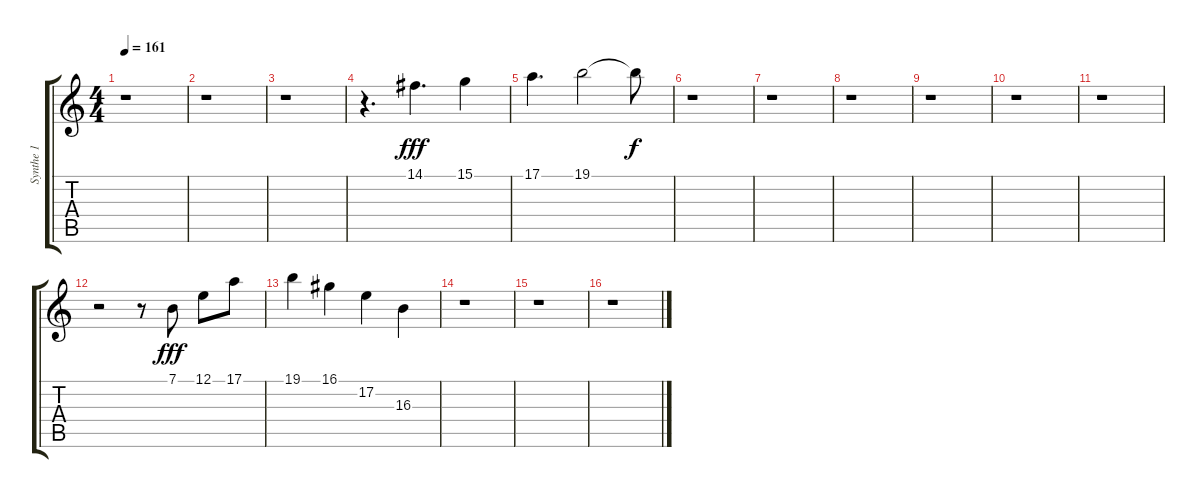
\track ("Synthe 1" "Synthe 1") {instrument fx5brightness}
\staff {score tabs}
\tuning (E4 B3 G3 D3 A2 E2) {hide}
\ts (4 4)
\tempo 161
\clef g2
\ks c
r.1{dy fff} |
r.1 |
r.1 |
r.4{d} 14.1.4{d} 15.1.4 |
17.1.4{d} 19.1.2 19.1{t}.8{dy f} |
r.1 |
r.1 |
r.1 |
r.1 |
r.1 |
r.1 |
r.2 r.8 7.1.8{dy fff} 12.1.8 17.1.8 |
19.1.4 16.1.4 17.2.4 16.3.4 |
r.1 |
r.1 |
r.1
